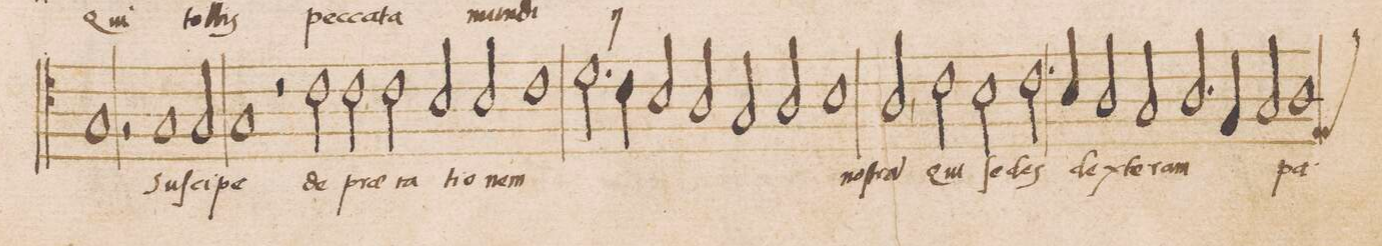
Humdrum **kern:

**kern	**text
*I"TENOR	*
*clefC4	*
*k[]	*
*met(C|)	*
*M2/1	*
1G	.
2r	.
1G/	Suſ-
=52-	=52-
2G/	-ci-
1G	-pe
=53-	=53-
2r	.
2c\	de-
2c\	-prae-
2c\	-ca-
=54-	=54-
2B/	-ti-
2B/	-o-
1c	-nem
=55-	=55-
2.d\	.
4c\	.
2B/	.
2A/	.
=56-	=56-
2G/	.
2A/	.
1B	noſ-
=57-	=57-
2A,/	-tram
2c\	Qui
2B\	-ſe-
2.c\	-des
=58-	=58-
4B/	(ad)
2A/	dex-
2G/	-te-
2.A/	-ram
=59-	=59-
4F/	.
2G/	.
*custos:E	*
1A	pa-
=60-	=60-
*-	*-
